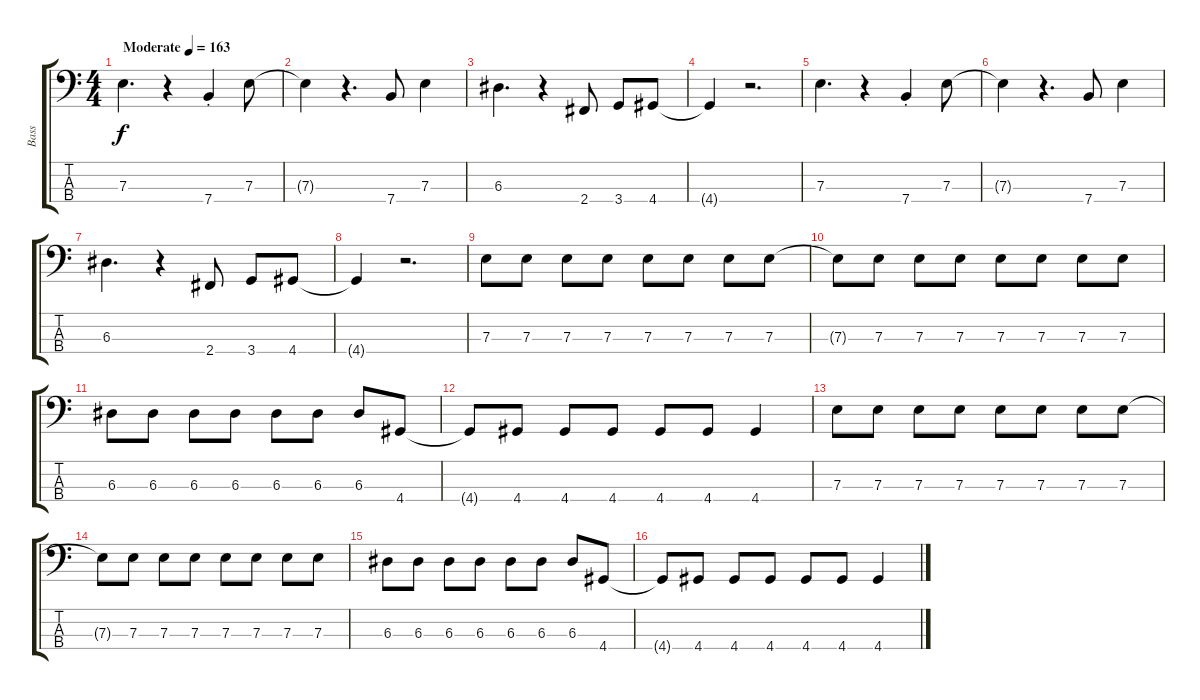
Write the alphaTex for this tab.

\track ("Bass" "Bass") {instrument electricbassfinger}
\staff {score tabs}
\tuning (G2 D2 A1 E1) {hide}
\ts (4 4)
\tempo (163 "Moderate")
\clef f4
\ks c
7.3.4{d dy f instrument electricbassfinger} r.4 7.4{st}.4 7.3.8 |
7.3{t}.4 r.4{d} 7.4.8 7.3.4 |
6.3.4{d} r.4 2.4.8 3.4.8 4.4.8 |
4.4{t}.4 r.2{d} |
7.3.4{d} r.4 7.4{st}.4 7.3.8 |
7.3{t}.4 r.4{d} 7.4.8 7.3.4 |
6.3.4{d} r.4 2.4.8 3.4.8 4.4.8 |
4.4{t}.4 r.2{d} |
7.3.8 7.3.8 7.3.8 7.3.8 7.3.8 7.3.8 7.3.8 7.3.8 |
7.3{t}.8 7.3.8 7.3.8 7.3.8 7.3.8 7.3.8 7.3.8 7.3.8 |
6.3.8 6.3.8 6.3.8 6.3.8 6.3.8 6.3.8 6.3.8 4.4.8 |
4.4{t}.8 4.4.8 4.4.8 4.4.8 4.4.8 4.4.8 4.4.4 |
7.3.8 7.3.8 7.3.8 7.3.8 7.3.8 7.3.8 7.3.8 7.3.8 |
7.3{t}.8 7.3.8 7.3.8 7.3.8 7.3.8 7.3.8 7.3.8 7.3.8 |
6.3.8 6.3.8 6.3.8 6.3.8 6.3.8 6.3.8 6.3.8 4.4.8 |
4.4{t}.8 4.4.8 4.4.8 4.4.8 4.4.8 4.4.8 4.4.4
